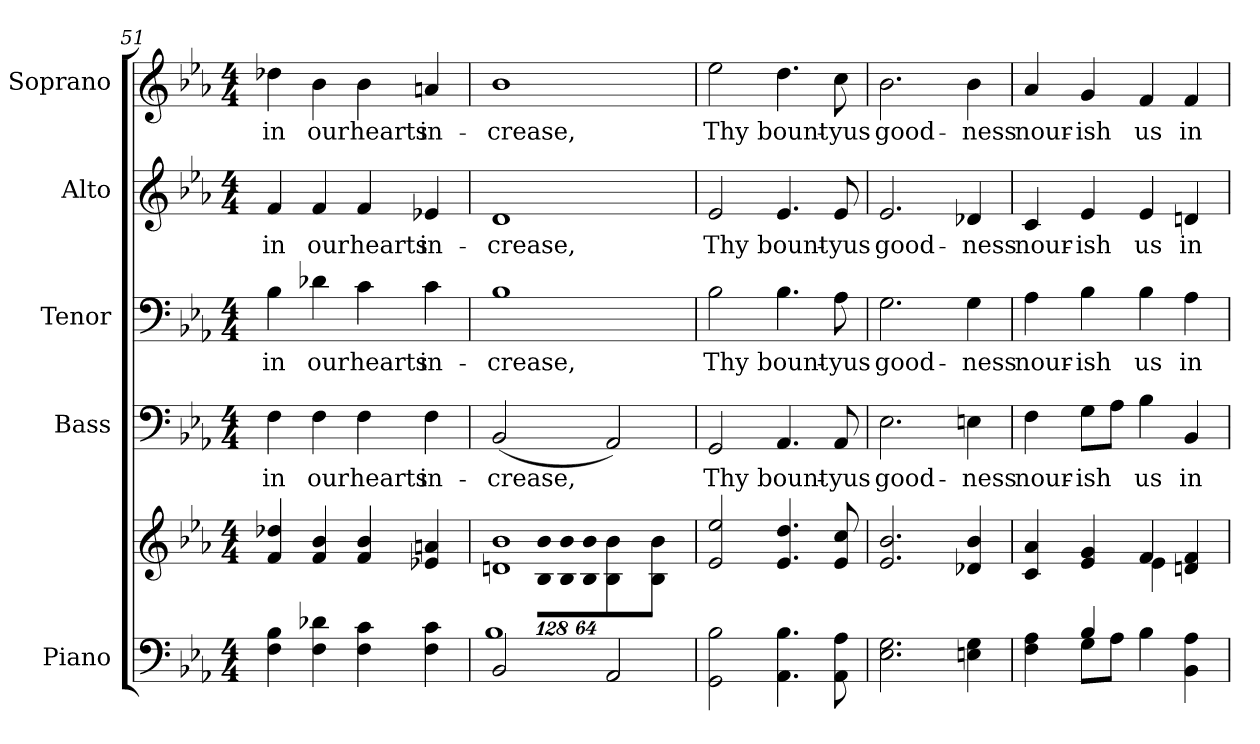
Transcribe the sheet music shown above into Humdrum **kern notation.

**kern	**kern	**kern	**text	**kern	**text	**kern	**text	**kern	**text
*part5	*part5	*part4	*part4	*part3	*part3	*part2	*part2	*part1	*part1
*staff6	*staff5	*staff4	*staff4	*staff3	*staff3	*staff2	*staff2	*staff1	*staff1
*I"Piano	*	*I"Bass	*	*I"Tenor	*	*I"Alto	*	*I"Soprano	*
*I'Pno.	*	*I'B.	*	*I'T.	*	*I'A.	*	*I'S.	*
*clefF4	*clefG2	*clefF4	*	*clefF4	*	*clefG2	*	*clefG2	*
*k[b-e-a-]	*k[b-e-a-]	*k[b-e-a-]	*	*k[b-e-a-]	*	*k[b-e-a-]	*	*k[b-e-a-]	*
*E-:	*E-:	*E-:	*	*E-:	*	*E-:	*	*E-:	*
*M4/4	*M4/4	*M4/4	*	*M4/4	*	*M4/4	*	*M4/4	*
=51	=51	=51	=51	=51	=51	=51	=51	=51	=51
!	!	!	!LO:LY:b:color=#000000	!	!	!	!	!	!
!	!	!	!	!	!LO:LY:b:color=#000000	!	!	!	!
!	!	!	!	!	!	!	!LO:LY:b:color=#000000	!	!
!	!	!	!	!	!	!	!	!	!LO:LY:b:color=#000000
4Fi\ 4B-i	4fi/ 4dd-Xi	4Fi\	in	4B-i\	in	4fi/	in	4dd-Xi\	in
!	!	!	!LO:LY:b:color=#000000	!	!	!	!	!	!
!	!	!	!	!	!LO:LY:b:color=#000000	!	!	!	!
!	!	!	!	!	!	!	!LO:LY:b:color=#000000	!	!
!	!	!	!	!	!	!	!	!	!LO:LY:b:color=#000000
4Fi\ 4d-Xi	4fi/ 4b-i	4Fi\	our	4d-Xi\	our	4fi/	our	4b-i\	our
!	!	!	!LO:LY:b:color=#000000	!	!	!	!	!	!
!	!	!	!	!	!LO:LY:b:color=#000000	!	!	!	!
!	!	!	!	!	!	!	!LO:LY:b:color=#000000	!	!
!	!	!	!	!	!	!	!	!	!LO:LY:b:color=#000000
4Fi\ 4ci	4fi/ 4b-i	4Fi\	hearts	4ci\	hearts	4fi/	hearts	4b-i\	hearts
!	!	!	!LO:LY:b:color=#000000	!	!	!	!	!	!
!	!	!	!	!	!LO:LY:b:color=#000000	!	!	!	!
!	!	!	!	!	!	!	!LO:LY:b:color=#000000	!	!
!	!	!	!	!	!	!	!	!	!LO:LY:b:color=#000000
4Fi\ 4ci	4e-Xi/ 4ani	4Fi\	in-	4ci\	in-	4e-Xi/	in-	4ani/	in-
!!LO:PB:g=z
=52	=52	=52	=52	=52	=52	=52	=52	=52	=52
*^	*^	*	*	*	*	*	*	*	*
!	!	!	!	!	!LO:LY:b:color=#000000	!	!	!	!	!	!
!	!	!	!	!	!	!	!LO:LY:b:color=#000000	!	!	!	!
!	!	!	!	!	!	!	!	!	!LO:LY:b:color=#000000	!	!
!	!	!	!	!	!	!	!	!	!	!	!LO:LY:b:color=#000000
2BB-i/	1B-i	1dni 1b-i	4ryy	(2BB-i/	-crease,	1B-i	-crease,	1di	-crease,	1b-i	-crease,
*	*	*	*Xbrackettup	*	*	*	*	*	*	*	*
!	!	!	!LO:N:vis=8	!	!	!	!	!	!	!	!
.	.	.	1024%85B-i\ 1024%85b-iL	.	.	.	.	.	.	.	.
!	!	!	!LO:N:vis=8	!	!	!	!	!	!	!	!
.	.	.	1024%85B-i\ 1024%85b-i	.	.	.	.	.	.	.	.
!	!	!	!LO:N:vis=8	!	!	!	!	!	!	!	!
.	.	.	512%43B-i\ 512%43b-iJ	.	.	.	.	.	.	.	.
2AA-i/	.	.	4B-i\ 4b-i	2AA-i/)	.	.	.	.	.	.	.
.	.	.	4B-i\ 4b-i	.	.	.	.	.	.	.	.
*v	*v	*	*	*	*	*	*	*	*	*	*
*	*v	*v	*	*	*	*	*	*	*	*
=53	=53	=53	=53	=53	=53	=53	=53	=53	=53
*	*^	*	*	*	*	*	*	*	*
!	!	!	!	!LO:LY:b:color=#000000	!	!	!	!	!	!
*	*v	*v	*	*	*	*	*	*	*	*
*	*^	*	*	*	*	*	*	*	*
!	!	!	!	!	!	!LO:LY:b:color=#000000	!	!	!	!
*	*v	*v	*	*	*	*	*	*	*	*
*	*^	*	*	*	*	*	*	*	*
!	!	!	!	!	!	!	!	!LO:LY:b:color=#000000	!	!
*	*v	*v	*	*	*	*	*	*	*	*
*	*^	*	*	*	*	*	*	*	*
!	!	!	!	!	!	!	!	!	!	!LO:LY:b:color=#000000
*	*v	*v	*	*	*	*	*	*	*	*
2GGi\ 2B-i	2e-i/ 2ee-i	2GGi/	Thy	2B-i\	Thy	2e-i/	Thy	2ee-i\	Thy
!	!	!	!LO:LY:b:color=#000000	!	!	!	!	!	!
!	!	!	!	!	!LO:LY:b:color=#000000	!	!	!	!
!	!	!	!	!	!	!	!LO:LY:b:color=#000000	!	!
!	!	!	!	!	!	!	!	!	!LO:LY:b:color=#000000
4.AA-i\ 4.B-i	4.e-i/ 4.ddi	4.AA-i/	bount-	4.B-i\	bount-	4.e-i/	bount-	4.ddi\	bount-
!	!	!	!LO:LY:b:color=#000000	!	!	!	!	!	!
!	!	!	!	!	!LO:LY:b:color=#000000	!	!	!	!
!	!	!	!	!	!	!	!LO:LY:b:color=#000000	!	!
!	!	!	!	!	!	!	!	!	!LO:LY:b:color=#000000
8AA-i\ 8A-i	8e-i/ 8cci	8AA-i/	-yus	8A-i\	-yus	8e-i/	-yus	8cci\	-yus
=54	=54	=54	=54	=54	=54	=54	=54	=54	=54
!	!	!	!LO:LY:b:color=#000000	!	!	!	!	!	!
!	!	!	!	!	!LO:LY:b:color=#000000	!	!	!	!
!	!	!	!	!	!	!	!LO:LY:b:color=#000000	!	!
!	!	!	!	!	!	!	!	!	!LO:LY:b:color=#000000
2.E-i\ 2.Gi	2.e-i/ 2.b-i	2.E-i\	good-	2.Gi\	good-	2.e-i/	good-	2.b-i\	good-
!	!	!	!LO:LY:b:color=#000000	!	!	!	!	!	!
!	!	!	!	!	!LO:LY:b:color=#000000	!	!	!	!
!	!	!	!	!	!	!	!LO:LY:b:color=#000000	!	!
!	!	!	!	!	!	!	!	!	!LO:LY:b:color=#000000
4Eni\ 4Gi	4d-Xi/ 4b-i	4Eni\	-ness	4Gi\	-ness	4d-Xi/	-ness	4b-i\	-ness
!!LO:PB:g=z
=55	=55	=55	=55	=55	=55	=55	=55	=55	=55
*^	*^	*	*	*	*	*	*	*	*
!	!	!	!	!	!LO:LY:b:color=#000000	!	!	!	!	!	!
!	!	!	!	!	!	!	!LO:LY:b:color=#000000	!	!	!	!
!	!	!	!	!	!	!	!	!	!LO:LY:b:color=#000000	!	!
!	!	!	!	!	!	!	!	!	!	!	!LO:LY:b:color=#000000
4Fi\ 4A-i	4ryy	4ci/ 4a-i	2ryy	4Fi\	nour-	4A-i\	nour-	4ci/	nour-	4a-i/	nour-
!	!	!	!	!	!LO:LY:b:color=#000000	!	!	!	!	!	!
!	!	!	!	!	!	!	!LO:LY:b:color=#000000	!	!	!	!
!	!	!	!	!	!	!	!	!	!LO:LY:b:color=#000000	!	!
!	!	!	!	!	!	!	!	!	!	!	!LO:LY:b:color=#000000
4B-i/	8Gi\L	4e-i/ 4gi	.	8Gi\L	-ish	4B-i\	-ish	4e-i/	-ish	4gi/	-ish
.	8A-i\J	.	.	8A-i\J	.	.	.	.	.	.	.
!	!	!	!	!	!LO:LY:b:color=#000000	!	!	!	!	!	!
!	!	!	!	!	!	!	!LO:LY:b:color=#000000	!	!	!	!
!	!	!	!	!	!	!	!	!	!LO:LY:b:color=#000000	!	!
!	!	!	!	!	!	!	!	!	!	!	!LO:LY:b:color=#000000
4B-i\	2ryy	4fi/	4e-i\	4B-i\	us	4B-i\	us	4e-i/	us	4fi/	us
!	!	!	!	!	!LO:LY:b:color=#000000	!	!	!	!	!	!
!	!	!	!	!	!	!	!LO:LY:b:color=#000000	!	!	!	!
!	!	!	!	!	!	!	!	!	!LO:LY:b:color=#000000	!	!
!	!	!	!	!	!	!	!	!	!	!	!LO:LY:b:color=#000000
4BB-i\ 4A-i	.	4dni/ 4fi	4ryy	4BB-i/	in	4A-i\	in	4dni/	in	4fi/	in
*v	*v	*	*	*	*	*	*	*	*	*	*
*	*v	*v	*	*	*	*	*	*	*	*
=	=	=	=	=	=	=	=	=	=
*-	*-	*-	*-	*-	*-	*-	*-	*-	*-
